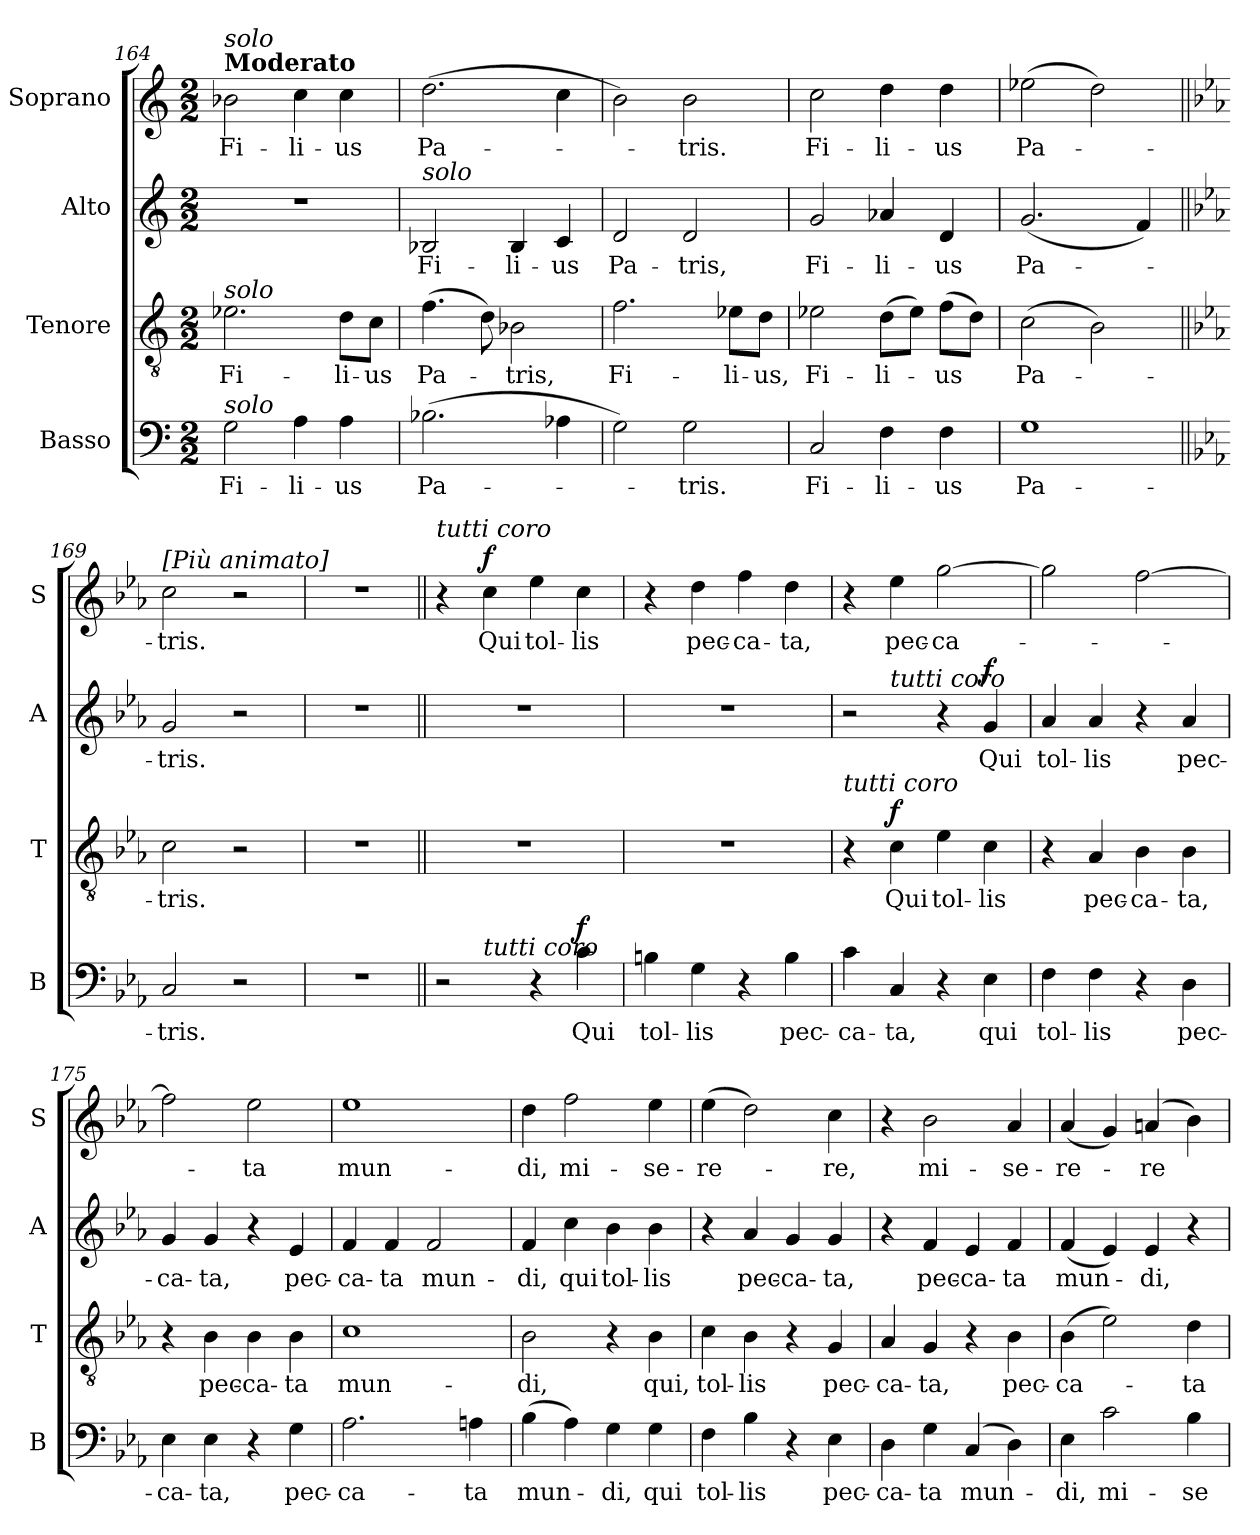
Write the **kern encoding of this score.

**kern	**text	**dynam	**kern	**text	**dynam	**kern	**text	**dynam	**kern	**text	**dynam
*part4	*part4	*part4	*part3	*part3	*part3	*part2	*part2	*part2	*part1	*part1	*part1
*staff4	*staff4	*staff4	*staff3	*staff3	*staff3	*staff2	*staff2	*staff2	*staff1	*staff1	*staff1
*I"Basso	*	*	*I"Tenore	*	*	*I"Alto	*	*	*I"Soprano	*	*
*I'B	*	*	*I'T	*	*	*I'A	*	*	*I'S	*	*
*clefF4	*	*	*clefGv2	*	*	*clefG2	*	*	*clefG2	*	*
*k[]	*	*	*k[]	*	*	*k[]	*	*	*k[]	*	*
*C:	*	*	*C:	*	*	*C:	*	*	*C:	*	*
*M2/2	*	*	*M2/2	*	*	*M2/2	*	*	*M2/2	*	*
=164	=164	=164	=164	=164	=164	=164	=164	=164	=164	=164	=164
!	!	!	!	!	!	!	!	!	!LO:TX:a:B:t=Moderato	!	!
!	!	!	!	!	!	!	!	!	!LO:TX:a:i:t=solo	!	!
!	!	!	!LO:TX:a:i:t=solo	!	!	!	!	!	!	!	!
!LO:TX:a:i:t=solo	!	!	!	!	!	!	!	!	!	!	!
2G\	Fi-	.	2.e-X\	Fi-	.	1r	.	.	2b-X\	Fi-	.
4A\	-li-	.	.	.	.	.	.	.	4cc\	-li-	.
4A\	-us	.	8d\L	-li-	.	.	.	.	4cc\	-us	.
.	.	.	8c\J	-us	.	.	.	.	.	.	.
=165	=165	=165	=165	=165	=165	=165	=165	=165	=165	=165	=165
!	!	!	!	!	!	!LO:TX:a:i:t=solo	!	!	!	!	!
(>2.B-X\	Pa-	.	(>4.f\	Pa-	.	2B-X/	Fi-	.	(>2.dd\	Pa-	.
.	.	.	8d\)	.	.	.	.	.	.	.	.
.	.	.	2B-X\	-tris,	.	4B-/	-li-	.	.	.	.
4A-X\	.	.	.	.	.	4c/	-us	.	4cc\	.	.
=166	=166	=166	=166	=166	=166	=166	=166	=166	=166	=166	=166
2G\)	.	.	2.f\	Fi-	.	2d/	Pa-	.	2b\)	.	.
2G\	-tris.	.	.	.	.	2d/	-tris,	.	2b\	-tris.	.
.	.	.	8e-X\L	-li-	.	.	.	.	.	.	.
.	.	.	8d\J	-us,	.	.	.	.	.	.	.
=167	=167	=167	=167	=167	=167	=167	=167	=167	=167	=167	=167
2C/	Fi-	.	2e-X\	Fi-	.	2g/	Fi-	.	2cc\	Fi-	.
4F\	-li-	.	(>8d\L	-li-	.	4a-X/	-li-	.	4dd\	-li-	.
.	.	.	8e-\J)	.	.	.	.	.	.	.	.
4F\	-us	.	(>8f\L	-us	.	4d/	-us	.	4dd\	-us	.
.	.	.	8d\J)	.	.	.	.	.	.	.	.
=168	=168	=168	=168	=168	=168	=168	=168	=168	=168	=168	=168
1G	Pa-	.	(>2c\	Pa-	.	(<2.g/	Pa-	.	(>2ee-X\	Pa-	.
.	.	.	2B\)	.	.	.	.	.	2dd\)	.	.
.	.	.	.	.	.	4f/)	.	.	.	.	.
!!LO:LB:g=z
=169||	=169||	=169||	=169||	=169||	=169||	=169||	=169||	=169||	=169||	=169||	=169||
*k[b-e-a-]	*	*	*k[b-e-a-]	*	*	*k[b-e-a-]	*	*	*k[b-e-a-]	*	*
*c:	*	*	*c:	*	*	*c:	*	*	*c:	*	*
!	!	!	!	!	!	!	!	!	!LO:TX:a:B:t=[Più animato]	!	!
2C/	-tris.	.	2c\	-tris.	.	2g/	-tris.	.	2cc\	-tris.	.
2r	.	.	2r	.	.	2r	.	.	2r	.	.
=170	=170	=170	=170	=170	=170	=170	=170	=170	=170	=170	=170
1r	.	.	1r	.	.	1r	.	.	1r	.	.
=171||	=171||	=171||	=171||	=171||	=171||	=171||	=171||	=171||	=171||	=171||	=171||
!	!	!	!	!	!	!	!	!	!LO:TX:a:i:t=tutti coro	!	!
*^	*	*	*	*	*	*	*	*	*	*	*
2r	4ryy	.	.	1r	.	.	1r	.	.	4r	.	.
!	!LO:TX:a:i:t=tutti coro	!	!	!	!	!	!	!	!	!	!	!
!	!	!	!	!	!	!	!	!	!	!	!	!LO:DY:a
.	2.ryy	.	.	.	.	.	.	.	.	4cc\	Qui	f
4r	.	.	.	.	.	.	.	.	.	4ee-\	tol-	.
!	!	!	!LO:DY:a	!	!	!	!	!	!	!	!	!
4c\	.	Qui	f	.	.	.	.	.	.	4cc\	-lis	.
*v	*v	*	*	*	*	*	*	*	*	*	*	*
=172	=172	=172	=172	=172	=172	=172	=172	=172	=172	=172	=172
4Bn\	tol-	.	1r	.	.	1r	.	.	4r	.	.
4G\	-lis	.	.	.	.	.	.	.	4dd\	pec-	.
4r	.	.	.	.	.	.	.	.	4ff\	-ca-	.
4B\	pec-	.	.	.	.	.	.	.	4dd\	-ta,	.
=173	=173	=173	=173	=173	=173	=173	=173	=173	=173	=173	=173
!	!	!	!LO:TX:a:i:t=tutti coro	!	!	!	!	!	!	!	!
*	*	*	*	*	*	*^	*	*	*	*	*
4c\	-ca-	.	4r	.	.	2r	4ryy	.	.	4r	.	.
!	!	!	!	!	!	!	!LO:TX:a:i:t=tutti coro	!	!	!	!	!
!	!	!	!	!	!LO:DY:a	!	!	!	!	!	!	!
4C/	-ta,	.	4c\	Qui	f	.	2.ryy	.	.	4ee-\	pec-	.
4r	.	.	4e-\	tol-	.	4r	.	.	.	[2gg\	-ca-	.
!	!	!	!	!	!	!	!	!	!LO:DY:a	!	!	!
4E-\	qui	.	4c\	-lis	.	4g/	.	Qui	f	.	.	.
*	*	*	*	*	*	*v	*v	*	*	*	*	*
=174	=174	=174	=174	=174	=174	=174	=174	=174	=174	=174	=174
4F\	tol-	.	4r	.	.	4a-/	tol-	.	2gg\]	.	.
4F\	-lis	.	4A-/	pec-	.	4a-/	-lis	.	.	.	.
4r	.	.	4B-\	-ca-	.	4r	.	.	[2ff\	.	.
4D\	pec-	.	4B-\	-ta,	.	4a-/	pec-	.	.	.	.
!!LO:PB:g=z
=175	=175	=175	=175	=175	=175	=175	=175	=175	=175	=175	=175
4E-\	-ca-	.	4r	.	.	4g/	-ca-	.	2ff\]	.	.
4E-\	-ta,	.	4B-\	pec-	.	4g/	-ta,	.	.	.	.
4r	.	.	4B-\	-ca-	.	4r	.	.	2ee-\	-ta	.
4G\	pec-	.	4B-\	-ta	.	4e-/	pec-	.	.	.	.
=176	=176	=176	=176	=176	=176	=176	=176	=176	=176	=176	=176
2.A-\	-ca-	.	1c	mun-	.	4f/	-ca-	.	1ee-	mun-	.
.	.	.	.	.	.	4f/	-ta	.	.	.	.
.	.	.	.	.	.	2f/	mun-	.	.	.	.
4An\	-ta	.	.	.	.	.	.	.	.	.	.
=177	=177	=177	=177	=177	=177	=177	=177	=177	=177	=177	=177
(>4B-\	mun-	.	2B-\	-di,	.	4f/	-di,	.	4dd\	-di,	.
4A-\)	.	.	.	.	.	4cc\	qui	.	2ff\	mi-	.
4G\	-di,	.	4r	.	.	4b-\	tol-	.	.	.	.
4G\	qui	.	4B-\	qui,	.	4b-\	-lis	.	4ee-\	-se-	.
=178	=178	=178	=178	=178	=178	=178	=178	=178	=178	=178	=178
4F\	tol-	.	4c\	tol-	.	4r	.	.	(>4ee-\	-re-	.
4B-\	-lis	.	4B-\	-lis	.	4a-/	pec-	.	2dd\)	.	.
4r	.	.	4r	.	.	4g/	-ca-	.	.	.	.
4E-\	pec-	.	4G/	pec-	.	4g/	-ta,	.	4cc\	-re,	.
=179	=179	=179	=179	=179	=179	=179	=179	=179	=179	=179	=179
4D\	-ca-	.	4A-/	-ca-	.	4r	.	.	4r	.	.
4G\	-ta	.	4G/	-ta,	.	4f/	pec-	.	2b-\	mi-	.
(>4C/	mun-	.	4r	.	.	4e-/	-ca-	.	.	.	.
4D\)	.	.	4B-\	pec-	.	4f/	-ta	.	4a-/	-se-	.
=180	=180	=180	=180	=180	=180	=180	=180	=180	=180	=180	=180
4E-\	-di,	.	(>4B-\	-ca-	.	(<4f/	mun-	.	(<4a-/	-re-	.
2c\	mi-	.	2e-\)	.	.	4e-/)	.	.	4g/)	.	.
.	.	.	.	.	.	4e-/	-di,	.	(>4an/	-re	.
4B-\	-se-	.	4d\	-ta	.	4r	.	.	4b-\)	.	.
=	=	=	=	=	=	=	=	=	=	=	=
*-	*-	*-	*-	*-	*-	*-	*-	*-	*-	*-	*-
